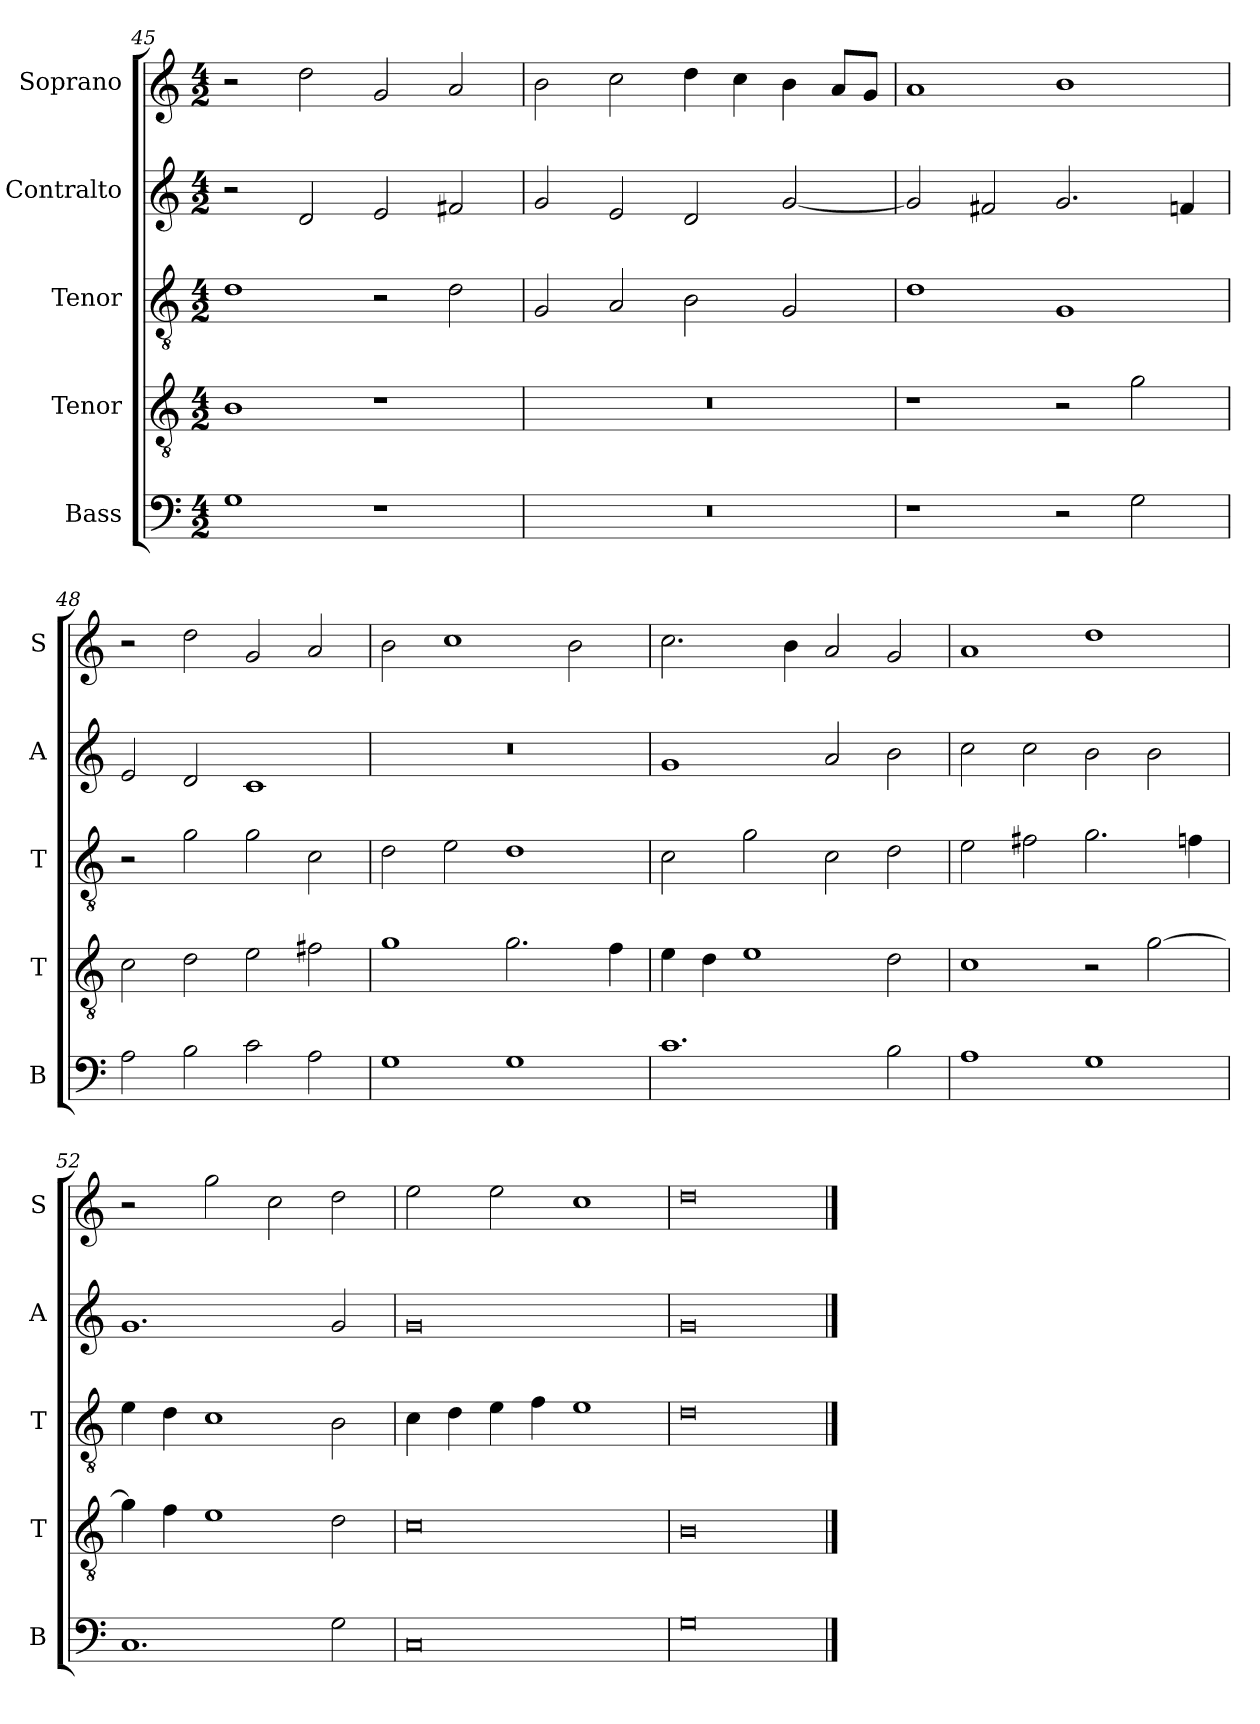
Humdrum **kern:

**kern	**kern	**kern	**kern	**kern
*part5	*part4	*part3	*part2	*part1
*staff5	*staff4	*staff3	*staff2	*staff1
*I"Bass	*I"Tenor	*I"Tenor	*I"Contralto	*I"Soprano
*I'B	*I'T	*I'T	*I'A	*I'S
*clefF4	*clefGv2	*clefGv2	*clefG2	*clefG2
*k[]	*k[]	*k[]	*k[]	*k[]
*G:mix	*G:mix	*G:mix	*G:mix	*G:mix
*M4/2	*M4/2	*M4/2	*M4/2	*M4/2
=45	=45	=45	=45	=45
1G	1B	1d	2r	2r
.	.	.	2d	2dd
1r	1r	2r	2e	2g
.	.	2d	2f#X	2a
=46	=46	=46	=46	=46
0r	0r	2G	2g	2b
.	.	2A	2e	2cc
.	.	2B	2d	4dd
.	.	.	.	4cc
.	.	2G	[2g	4b
.	.	.	.	8a/L
.	.	.	.	8g/J
=47	=47	=47	=47	=47
1r	1r	1d	2g]	1a
.	.	.	2f#X	.
2r	2r	1G	2.g	1b
2G	2g	.	.	.
.	.	.	4fn	.
=48	=48	=48	=48	=48
2A	2c	2r	2e	2r
2B	2d	2g	2d	2dd
2c	2e	2g	1c	2g
2A	2f#X	2c	.	2a
=49	=49	=49	=49	=49
1G	1g	2d	0r	2b
.	.	2e	.	1cc
1G	2.g	1d	.	.
.	.	.	.	2b
.	4f	.	.	.
=50	=50	=50	=50	=50
1.c	4e	2c	1g	2.cc
.	4d	.	.	.
.	1e	2g	.	.
.	.	.	.	4b
.	.	2c	2a	2a
2B	2d	2d	2b	2g
=51	=51	=51	=51	=51
1A	1c	2e	2cc	1a
.	.	2f#X	2cc	.
1G	2r	2.g	2b	1dd
.	[2g	.	2b	.
.	.	4fn	.	.
=52	=52	=52	=52	=52
1.C	4g]	4e	1.g	2r
.	4f	4d	.	.
.	1e	1c	.	2gg
.	.	.	.	2cc
2G	2d	2B	2g	2dd
=53	=53	=53	=53	=53
0C	0c	4c	0g	2ee
.	.	4d	.	.
.	.	4e	.	2ee
.	.	4f	.	.
.	.	1e	.	1cc
=54	=54	=54	=54	=54
0G	0B	0d	0g	0dd
==	==	==	==	==
*-	*-	*-	*-	*-
